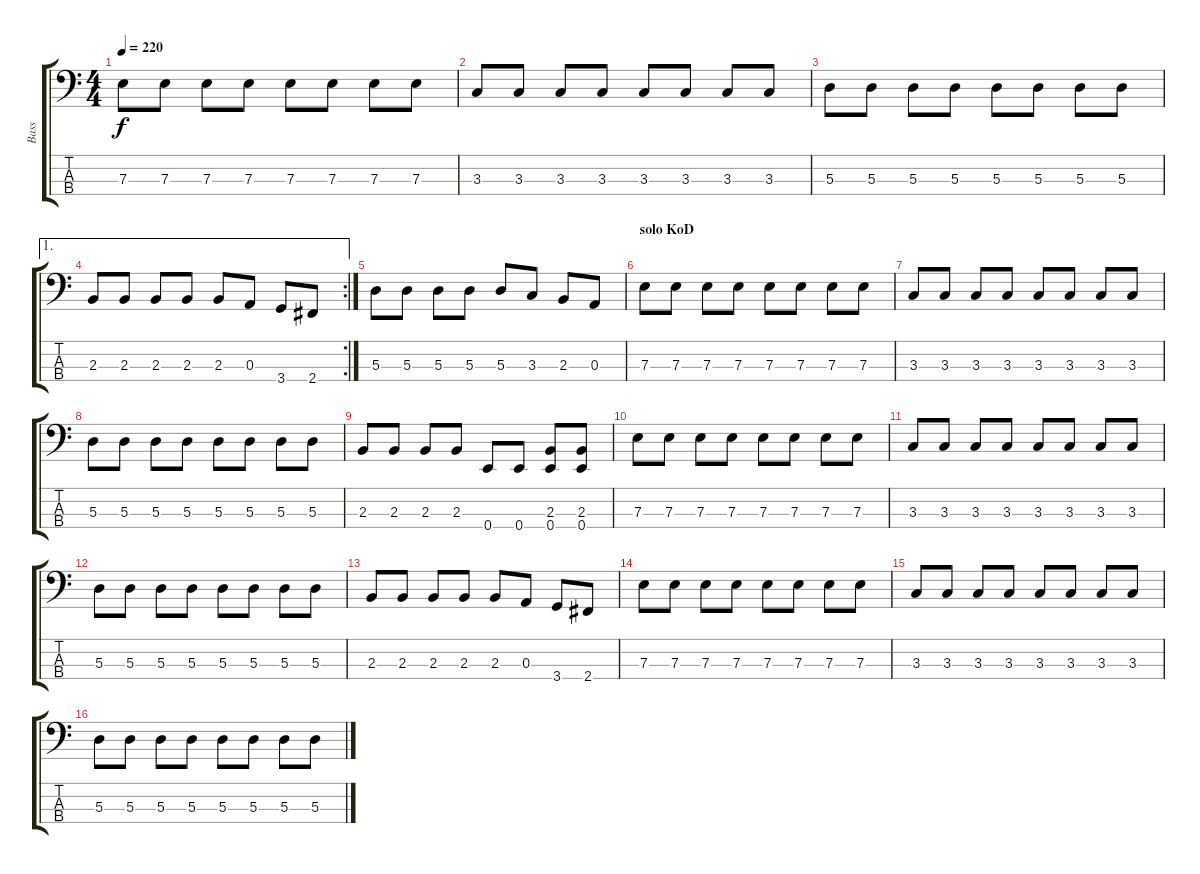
\track ("Bass" "Bass") {instrument electricbassfinger}
\staff {score tabs}
\tuning (G2 D2 A1 E1) {hide}
\ts (4 4)
\tempo 220
\clef f4
\ks c
7.3.8{dy f} 7.3.8 7.3.8 7.3.8 7.3.8 7.3.8 7.3.8 7.3.8 |
3.3.8 3.3.8 3.3.8 3.3.8 3.3.8 3.3.8 3.3.8 3.3.8 |
5.3.8 5.3.8 5.3.8 5.3.8 5.3.8 5.3.8 5.3.8 5.3.8 |
\ae 1
\rc 2
2.3.8 2.3.8 2.3.8 2.3.8 2.3.8 0.3.8 3.4.8 2.4.8 |
5.3.8 5.3.8 5.3.8 5.3.8 5.3.8 3.3.8 2.3.8 0.3.8 |
\section ("" "solo KoD")
7.3.8 7.3.8 7.3.8 7.3.8 7.3.8 7.3.8 7.3.8 7.3.8 |
3.3.8 3.3.8 3.3.8 3.3.8 3.3.8 3.3.8 3.3.8 3.3.8 |
5.3.8 5.3.8 5.3.8 5.3.8 5.3.8 5.3.8 5.3.8 5.3.8 |
2.3.8 2.3.8 2.3.8 2.3.8 0.4.8 0.4.8 (2.3 0.4).8 (2.3 0.4).8 |
7.3.8 7.3.8 7.3.8 7.3.8 7.3.8 7.3.8 7.3.8 7.3.8 |
3.3.8 3.3.8 3.3.8 3.3.8 3.3.8 3.3.8 3.3.8 3.3.8 |
5.3.8 5.3.8 5.3.8 5.3.8 5.3.8 5.3.8 5.3.8 5.3.8 |
2.3.8 2.3.8 2.3.8 2.3.8 2.3.8 0.3.8 3.4.8 2.4.8 |
7.3.8 7.3.8 7.3.8 7.3.8 7.3.8 7.3.8 7.3.8 7.3.8 |
3.3.8 3.3.8 3.3.8 3.3.8 3.3.8 3.3.8 3.3.8 3.3.8 |
5.3.8 5.3.8 5.3.8 5.3.8 5.3.8 5.3.8 5.3.8 5.3.8
